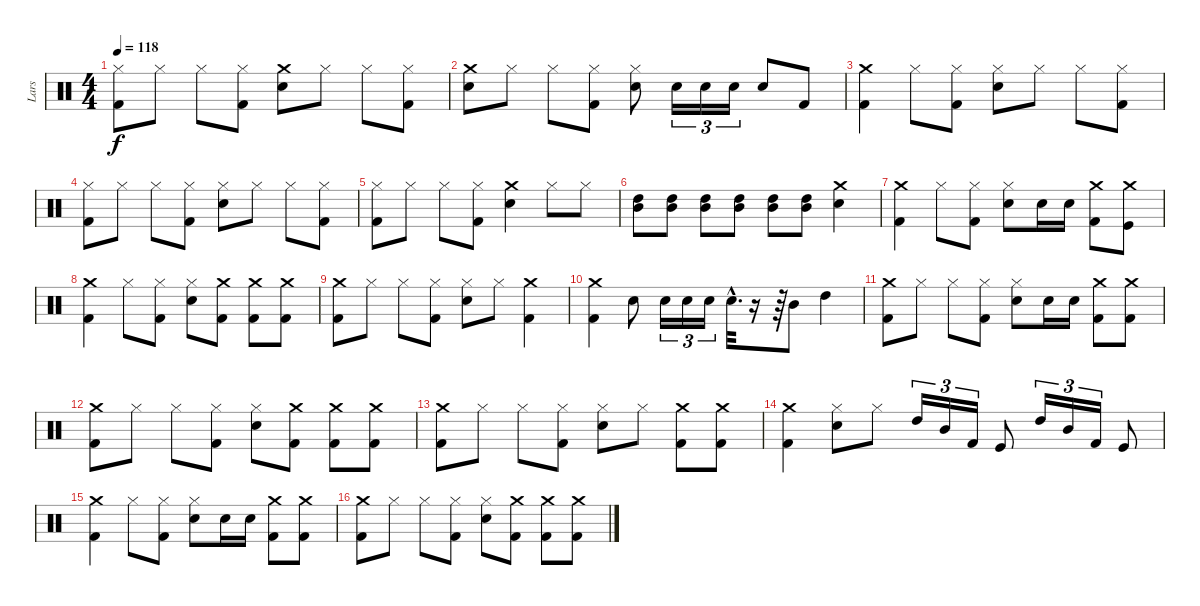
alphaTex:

\track ("Lars" "Lars") {instrument percussion}
\staff {score}
\articulation defaults
\ts (4 4)
\tempo 118
\clef neutral
\ks c
("Hi-Hat (closed)" "Kick (hit) 2").8{dy f} "Hi-Hat (closed)".8 "Hi-Hat (closed)".8 ("Kick (hit) 2" "Hi-Hat (closed)").8 ("Crash medium (hit)" "Snare (hit) 2").8 "Hi-Hat (closed)".8 "Hi-Hat (closed)".8 ("Kick (hit) 2" "Hi-Hat (closed)").8 |
("Snare (hit) 2" "Crash medium (hit)").8 "Hi-Hat (closed)".8 "Hi-Hat (closed)".8 ("Kick (hit) 2" "Hi-Hat (closed)").8 ("Snare (hit) 2" "Hi-Hat (closed)").8 "Snare (hit) 2".16{tu (3 2)} "Snare (hit) 2".16{tu (3 2)} "Snare (hit) 2".16{tu (3 2)} "Snare (hit) 2".8 "Kick (hit) 2".8 |
("Kick (hit) 2" "Crash medium (hit)").4 "Hi-Hat (closed)".8 ("Kick (hit) 2" "Hi-Hat (closed)").8 ("Snare (hit) 2" "Hi-Hat (closed)").8 "Hi-Hat (closed)".8 "Hi-Hat (closed)".8 ("Kick (hit) 2" "Hi-Hat (closed)").8 |
("Kick (hit) 2" "Hi-Hat (closed)").8 "Hi-Hat (closed)".8 "Hi-Hat (closed)".8 ("Kick (hit) 2" "Hi-Hat (closed)").8 ("Snare (hit) 2" "Hi-Hat (closed)").8 "Hi-Hat (closed)".8 "Hi-Hat (closed)".8 ("Kick (hit) 2" "Hi-Hat (closed)").8 |
("Hi-Hat (closed)" "Kick (hit) 2").8 "Hi-Hat (closed)".8 "Hi-Hat (closed)".8 ("Kick (hit) 2" "Hi-Hat (closed)").8 ("Crash medium (hit)" "Snare (hit) 2").4 "Hi-Hat (closed)".8 "Hi-Hat (closed)".8 |
("High Tom (hit)" "Mid Tom (hit)").8 ("Mid Tom (hit)" "High Tom (hit)").8 ("Mid Tom (hit)" "High Tom (hit)").8 ("Mid Tom (hit)" "High Tom (hit)").8 ("Mid Tom (hit)" "High Tom (hit)").8 ("Mid Tom (hit)" "High Tom (hit)").8 ("Snare (hit) 2" "Crash medium (hit)").4 |
("Crash medium (hit)" "Kick (hit) 2").4 "Hi-Hat (closed)".8 ("Kick (hit) 2" "Hi-Hat (closed)").8 ("Snare (hit) 2" "Hi-Hat (closed)").8 "Snare (hit) 2".16 "Snare (hit) 2".16 ("Crash medium (hit)" "Kick (hit) 2").8 ("Crash medium (hit)" "Kick (hit)").8 |
("Kick (hit) 2" "Crash medium (hit)").4 "Hi-Hat (closed)".8 ("Kick (hit) 2" "Hi-Hat (closed)").8 ("Hi-Hat (closed)" "Snare (hit) 2").8 ("Kick (hit) 2" "Crash medium (hit)").8 ("Kick (hit) 2" "Crash medium (hit)").8 ("Kick (hit) 2" "Crash medium (hit)").8 |
("Kick (hit) 2" "Crash medium (hit)").8 "Hi-Hat (closed)".8 "Hi-Hat (closed)".8 ("Kick (hit) 2" "Hi-Hat (closed)").8 ("Snare (hit) 2" "Hi-Hat (closed)").8 "Hi-Hat (closed)".8 ("Kick (hit) 2" "Crash medium (hit)").4 |
("Kick (hit) 2" "Crash medium (hit)").4 "Snare (hit) 2".8 "Snare (hit) 2".16{tu (3 2)} "Snare (hit) 2".16{tu (3 2)} "Snare (hit) 2".16{tu (3 2)} "Snare (hit) 2"{hac}.32{d} r.16 r.64 "Mid Tom (hit)".8 "High Tom (hit)".4 |
("Kick (hit) 2" "Crash medium (hit)").8 "Hi-Hat (closed)".8 "Hi-Hat (closed)".8 ("Kick (hit) 2" "Hi-Hat (closed)").8 ("Snare (hit) 2" "Hi-Hat (closed)").8 "Snare (hit) 2".16 "Snare (hit) 2".16 ("Kick (hit) 2" "Crash medium (hit)").8 ("Kick (hit) 2" "Crash medium (hit)").8 |
("Kick (hit) 2" "Crash medium (hit)").8 "Hi-Hat (closed)".8 "Hi-Hat (closed)".8 ("Kick (hit) 2" "Hi-Hat (closed)").8 ("Snare (hit) 2" "Hi-Hat (closed)").8 ("Kick (hit) 2" "Crash medium (hit)").8 ("Kick (hit) 2" "Crash medium (hit)").8 ("Kick (hit) 2" "Crash medium (hit)").8 |
("Kick (hit) 2" "Crash medium (hit)").8 "Hi-Hat (closed)".8 "Hi-Hat (closed)".8 ("Kick (hit) 2" "Hi-Hat (closed)").8 ("Snare (hit) 2" "Hi-Hat (closed)").8 "Hi-Hat (closed)".8 ("Kick (hit) 2" "Crash medium (hit)").8 ("Kick (hit) 2" "Crash medium (hit)").8 |
("Kick (hit) 2" "Crash medium (hit)").4 ("Hi-Hat (closed)" "Snare (hit) 2").8 "Hi-Hat (closed)".8 "High Tom (hit)".16{tu (3 2)} "Mid Tom (hit)".16{tu (3 2)} "Kick (hit) 2".16{tu (3 2)} "Kick (hit)".8 "High Tom (hit)".16{tu (3 2)} "Mid Tom (hit)".16{tu (3 2)} "Kick (hit) 2".16{tu (3 2)} "Kick (hit)".8 |
("Kick (hit) 2" "Crash medium (hit)").4 "Hi-Hat (closed)".8 ("Kick (hit) 2" "Hi-Hat (closed)").8 ("Snare (hit) 2" "Hi-Hat (closed)").8 "Snare (hit) 2".16 "Snare (hit) 2".16 ("Crash medium (hit)" "Kick (hit) 2").8 ("Crash medium (hit)" "Kick (hit) 2").8 |
("Kick (hit) 2" "Crash medium (hit)").8 "Hi-Hat (closed)".8 "Hi-Hat (closed)".8 ("Kick (hit) 2" "Hi-Hat (closed)").8 ("Snare (hit) 2" "Hi-Hat (closed)").8 ("Kick (hit) 2" "Crash medium (hit)").8 ("Kick (hit) 2" "Crash medium (hit)").8 ("Kick (hit) 2" "Crash medium (hit)").8
